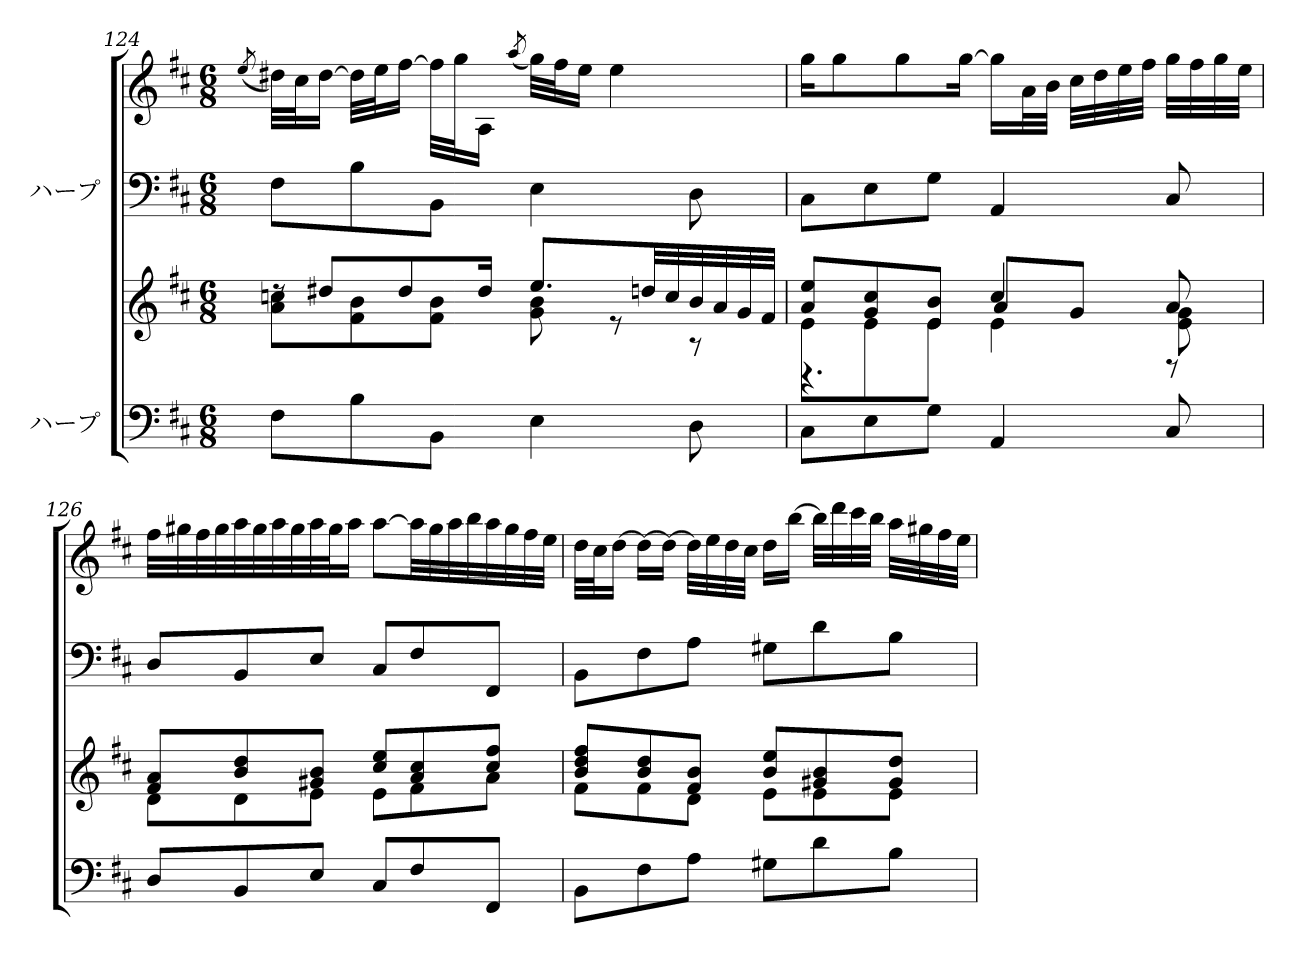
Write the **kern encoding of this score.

**kern	**kern	**kern	**kern
*part2	*part2	*part1	*part1
*staff4	*staff3	*staff2	*staff1
*I"ハープ	*	*I"ハープ	*
*clefF4	*clefG2	*clefF4	*clefG2
*k[f#c#]	*k[f#c#]	*k[f#c#]	*k[f#c#]
*M6/8	*M6/8	*M6/8	*M6/8
=124	=124	=124	=124
.	.	.	(<8qee/
*	*^	*	*
8F#\L	16rdd	8a\ 8ccn\L	8F#\L	32dd#X\LLL)
.	.	.	.	32cc#\J
.	8dd#X/L	.	.	[16dd#\JJ
8B\	.	8f#\ 8b\	8B\	32dd#\LLL]
.	.	.	.	32ee\J
.	8dd#/	.	.	[16ff#\JJ
8BB\J	.	8f#\ 8b\J	8BB\J	32ff#\LLL]
.	.	.	.	32gg\J
.	16dd#/Jk	.	.	16A\JJ
.	.	.	.	(<8qaa/
4E\	8.ee/L	8g\ 8b\	4E\	32gg\LLL)
.	.	.	.	32ff#\J
.	.	.	.	16ee\JJ
.	.	8r	.	4ee\
.	32ddn/LL	.	.	.
.	32cc/	.	.	.
8D\	32b/	8r	8D\	.
.	32a/	.	.	.
.	32g/	.	.	.
.	32f#/JJJ	.	.	.
!!LO:LB:g=z
=125	=125	=125	=125	=125
*	*	*^	*	*
8C#\L	8a/ 8ee/L	8e\L	4.rBB	8C#\L	16gg\KL
.	.	.	.	.	8gg\
8E\	8g/ 8cc#/	8e\	.	8E\	.
.	.	.	.	.	8gg\
8G\J	8e/ 8b/J	8e\J	.	8G\J	.
.	.	.	.	.	[16gg\Jk
4AA/	4cc#/	8a/L	4e\	4AA/	16gg\LL]
.	.	.	.	.	32a\L
.	.	.	.	.	32b\JJJ
.	.	8g/J	.	.	32cc#\LLL
.	.	.	.	.	32dd\
.	.	.	.	.	32ee\
.	.	.	.	.	32ff#\JJJ
8C#/	8a/	8e\ 8g\	8rD	8C#/	32gg\LLL
.	.	.	.	.	32ff#\
.	.	.	.	.	32gg\
.	.	.	.	.	32ee\JJJ
*	*	*v	*v	*	*
=126	=126	=126	=126	=126
8D/L	8f#/ 8a/L	8d\L	8D/L	32ff#\LLL
.	.	.	.	32gg#X\
.	.	.	.	32ff#\
.	.	.	.	32gg#\
8BB/	8b/ 8dd/	8d\	8BB/	32aa\
.	.	.	.	32gg#\
.	.	.	.	32aa\
.	.	.	.	32gg#\
8E/J	8g#X/ 8b/J	8e\J	8E/J	32aa\
.	.	.	.	32gg#\J
.	.	.	.	16aa\JJ
8C#/L	8cc#/ 8ee/L	8e\L	8C#/L	[8aa\L
8F#/	8a/ 8cc#/	8f#\	8F#/	32aa\LL]
.	.	.	.	32gg#\
.	.	.	.	32aa\
.	.	.	.	32bb\
8FF#/J	8cc#/ 8ff#/J	8a\J	8FF#/J	32aa\
.	.	.	.	32gg#\
.	.	.	.	32ff#\
.	.	.	.	32ee\JJJ
!!LO:PB:g=z
=127	=127	=127	=127	=127
8BB\L	8b/ 8dd/ 8ff#/L	8f#\L	8BB\L	32dd\LLL
.	.	.	.	32cc#\J
.	.	.	.	[16dd\JJ
8F#\	8b/ 8dd/	8f#\	8F#\	16dd\LL_
.	.	.	.	16dd\JJ_
8A\J	8f#/ 8b/J	8d\J	8A\J	32dd\LLL]
.	.	.	.	32ee\
.	.	.	.	32dd\
.	.	.	.	32cc#\JJJ
8G#X\L	8b/ 8ee/L	8e\L	8G#X\L	16dd\LL
.	.	.	.	[16bb\JJ
8d\	8g#X/ 8b/	8e\	8d\	32bb\LLL]
.	.	.	.	32ddd\
.	.	.	.	32ccc#\
.	.	.	.	32bb\JJJ
8B\J	8g#/ 8dd/J	8e\J	8B\J	32aa\LLL
.	.	.	.	32gg#X\
.	.	.	.	32ff#\
.	.	.	.	32ee\JJJ
*	*v	*v	*	*
=	=	=	=
*-	*-	*-	*-
